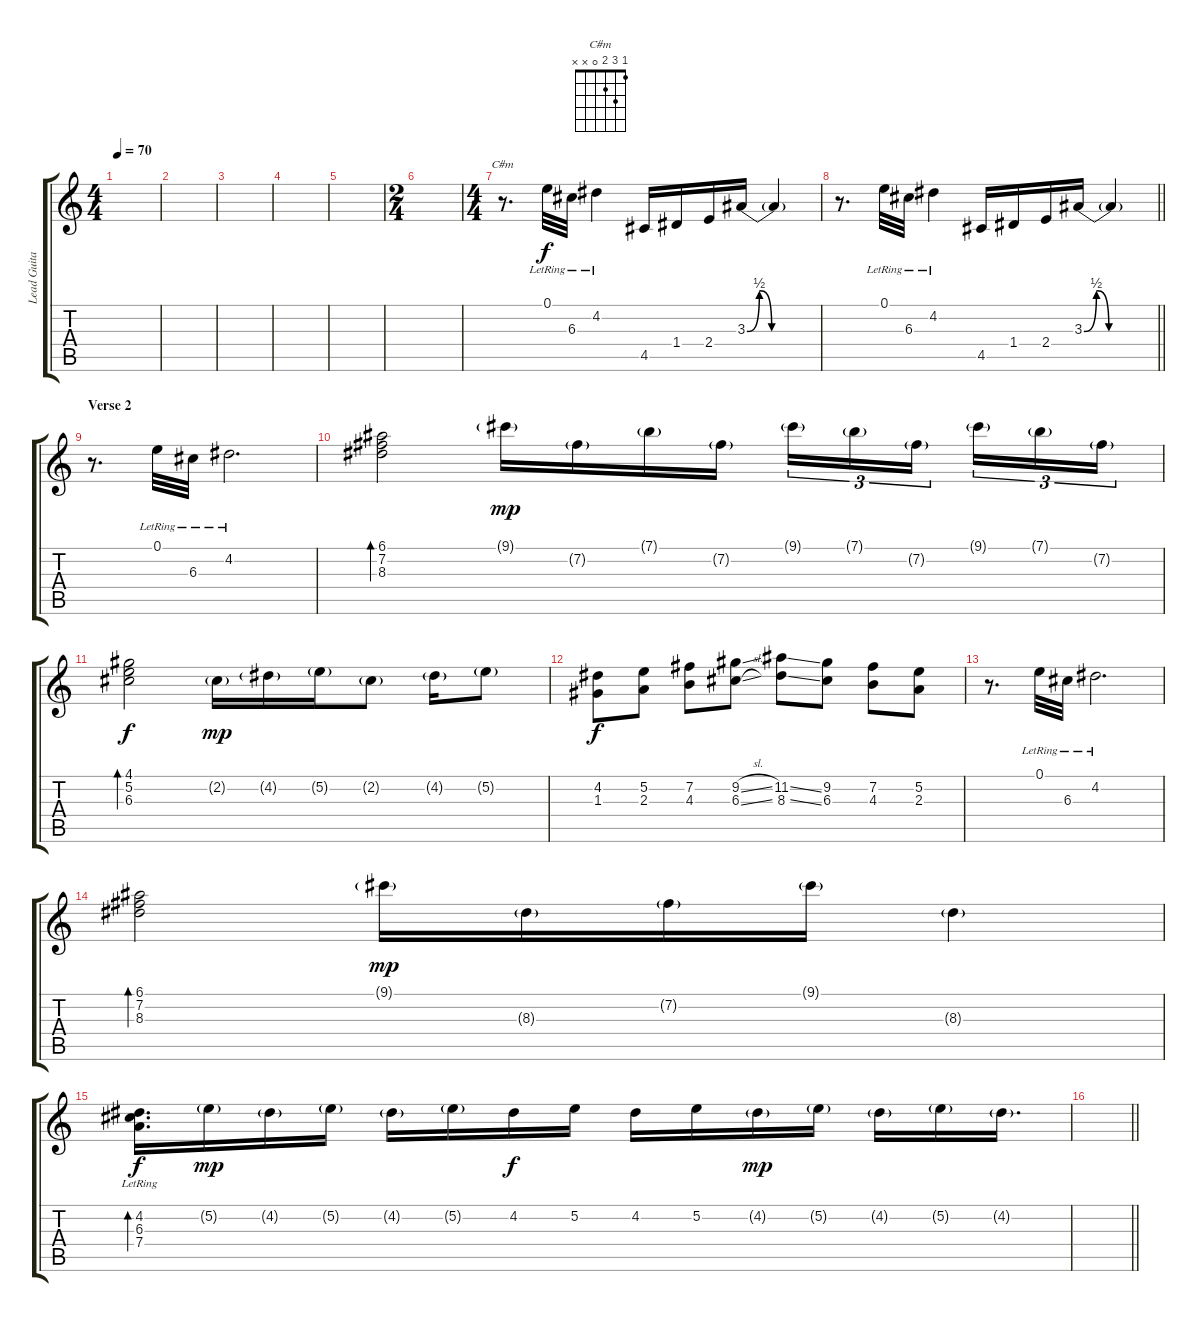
\track ("Lead Guitar" "Lead Guita") {instrument electricguitarclean}
\staff {score tabs}
\tuning (E4 B3 G3 D3 A2 E2) {hide}
\chord ("C#m" 1 3 2 0 x x)
\ts (4 4)
\tempo 70
\clef g2
\ks c
|
|
|
\ks aminor
|
|
\ts (2 4)
\ks c
|
\ts (4 4)
r.8{d ch "C#m"} 0.1{lr}.32 6.3{lr}.32 4.2{lr}.4 4.5.16 1.4.16 2.4.16 3.3{be (custom 0 0 10 2 20 0 30 0 60 0)}.16 3.3{t}.4 |
\barLineRight lightlight
r.8{d} 0.1{lr}.32 6.3{lr}.32 4.2{lr}.4 4.5.16 1.4.16 2.4.16 3.3{be (custom 0 0 10 2 20 0 30 0 60 0)}.16 3.3{t}.4 |
\section ("" "Verse 2")
\ks aminor
r.8{d} 0.1{lr}.32 6.3{lr}.32 4.2{lr}.2{d} |
(6.1 7.2 8.3).2{bd 60} 9.1{g}.16{dy mp} 7.2{g}.16 7.1{g}.16 7.2{g}.16 9.1{g}.16{tu (3 2)} 7.1{g}.16{tu (3 2)} 7.2{g}.16{tu (3 2) beam splitsecondary} 9.1{g}.16{tu (3 2)} 7.1{g}.16{tu (3 2)} 7.2{g}.16{tu (3 2)} |
(4.1 5.2 6.3).2{bd 60 dy f} 2.2{g}.16{dy mp} 4.2{g}.16 5.2{g}.16 2.2{g}.8 4.2{g}.16 5.2{g}.8 |
(4.2 1.3).8{dy f} (5.2 2.3).8 (7.2 4.3).8 (9.2{sl} 6.3{sl}).8 (11.2{ss} 8.3{ss}).8 (9.2 6.3).8 (7.2 4.3).8 (5.2 2.3).8 |
\ks c
r.8{d} 0.1{lr}.32 6.3{lr}.32 4.2{lr}.2{d} |
(6.1 7.2 8.3).2{bd 60} 9.1{g}.16{dy mp} 8.3{g}.16 7.2{g}.16 9.1{g}.16 8.3{g}.4 |
\ks aminor
(4.2{lr} 6.3{lr} 7.4{lr}).16{d bd 60 dy f} 5.2{g}.16{dy mp} 4.2{g}.16 5.2{g}.16 4.2{g}.16 5.2{g}.16 4.2.16{dy f} 5.2.16 4.2.16 5.2.16 4.2{g}.16{dy mp} 5.2{g}.16 4.2{g}.16 5.2{g}.16 4.2{g}.16{d} |
\barLineRight lightlight
\ks c
